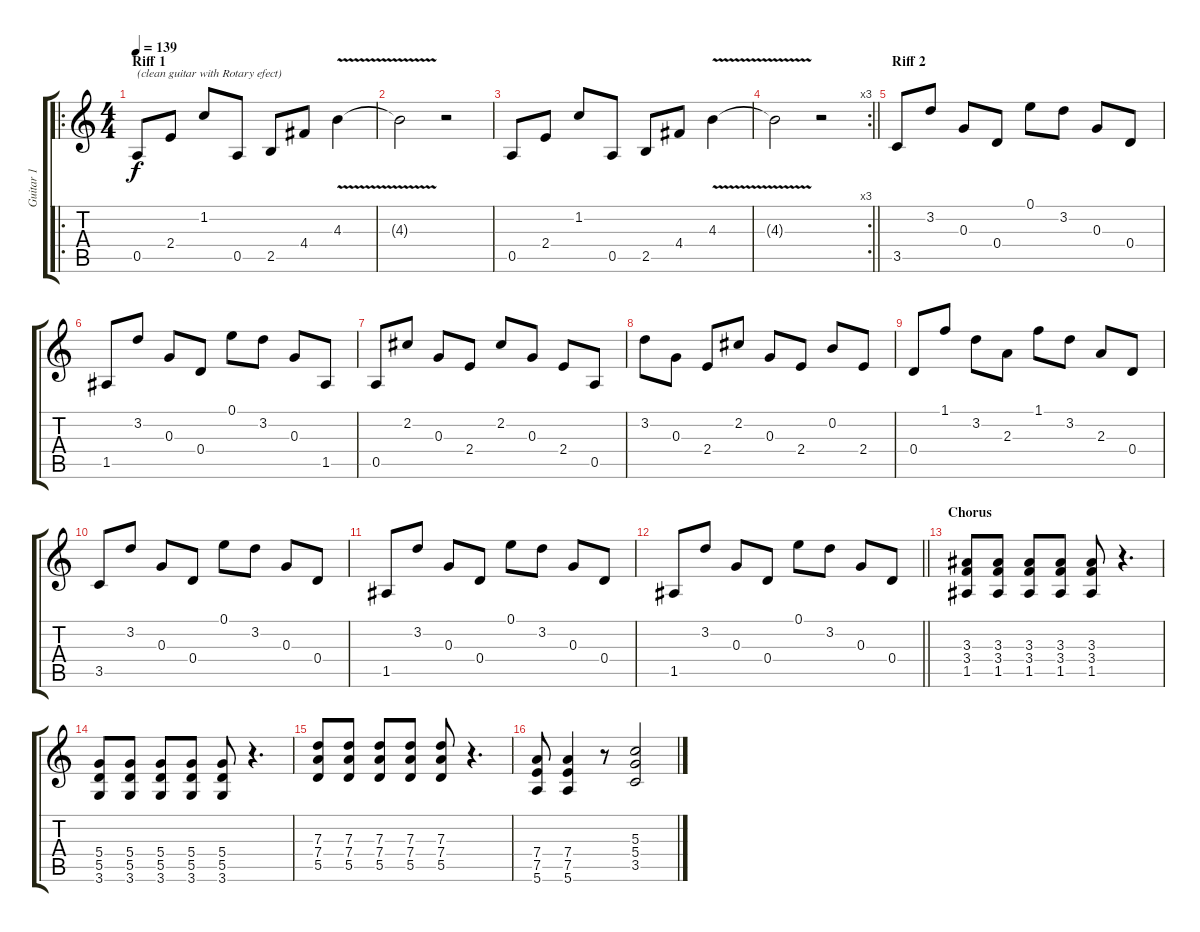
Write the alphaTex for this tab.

\track ("Guitar 1" "Guitar 1") {instrument electricguitarclean}
\staff {score tabs}
\tuning (E4 B3 G3 D3 A2 E2) {hide}
\ro
\ts (4 4)
\section ("" "Riff 1")
\tempo 139
\clef g2
\ks c
0.5.8{txt "(clean guitar with Rotary efect)" dy f instrument electricguitarclean} 2.4.8 1.2.8 0.5.8 2.5.8 4.4.8 4.3{v}.4 |
4.3{t}.2 r.2 |
0.5.8 2.4.8 1.2.8 0.5.8 2.5.8 4.4.8 4.3{v}.4 |
\rc 3
\barLineRight lightlight
4.3{t}.2 r.2 |
\section ("" "Riff 2")
3.5.8 3.2.8 0.3.8 0.4.8 0.1.8 3.2.8 0.3.8 0.4.8 |
1.5.8 3.2.8 0.3.8 0.4.8 0.1.8 3.2.8 0.3.8 1.5.8 |
0.5.8 2.2.8 0.3.8 2.4.8 2.2.8 0.3.8 2.4.8 0.5.8 |
3.2.8 0.3.8 2.4.8 2.2.8 0.3.8 2.4.8 0.2.8 2.4.8 |
0.4.8 1.1.8 3.2.8 2.3.8 1.1.8 3.2.8 2.3.8 0.4.8 |
3.5.8 3.2.8 0.3.8 0.4.8 0.1.8 3.2.8 0.3.8 0.4.8 |
1.5.8 3.2.8 0.3.8 0.4.8 0.1.8 3.2.8 0.3.8 0.4.8 |
\barLineRight lightlight
1.5.8 3.2.8 0.3.8 0.4.8 0.1.8 3.2.8 0.3.8 0.4.8 |
\section ("" "Chorus")
(3.3 3.4 1.5).8 (3.3 3.4 1.5).8 (3.3 3.4 1.5).8 (3.3 3.4 1.5).8 (3.3 3.4 1.5).8 r.4{d} |
(5.4 5.5 3.6).8 (5.4 5.5 3.6).8 (5.4 5.5 3.6).8 (5.4 5.5 3.6).8 (5.4 5.5 3.6).8 r.4{d} |
(7.3 7.4 5.5).8 (7.3 7.4 5.5).8 (7.3 7.4 5.5).8 (7.3 7.4 5.5).8 (7.3 7.4 5.5).8 r.4{d} |
(7.4 7.5 5.6).8 (7.4 7.5 5.6).4 r.8 (5.3 5.4 3.5).2
